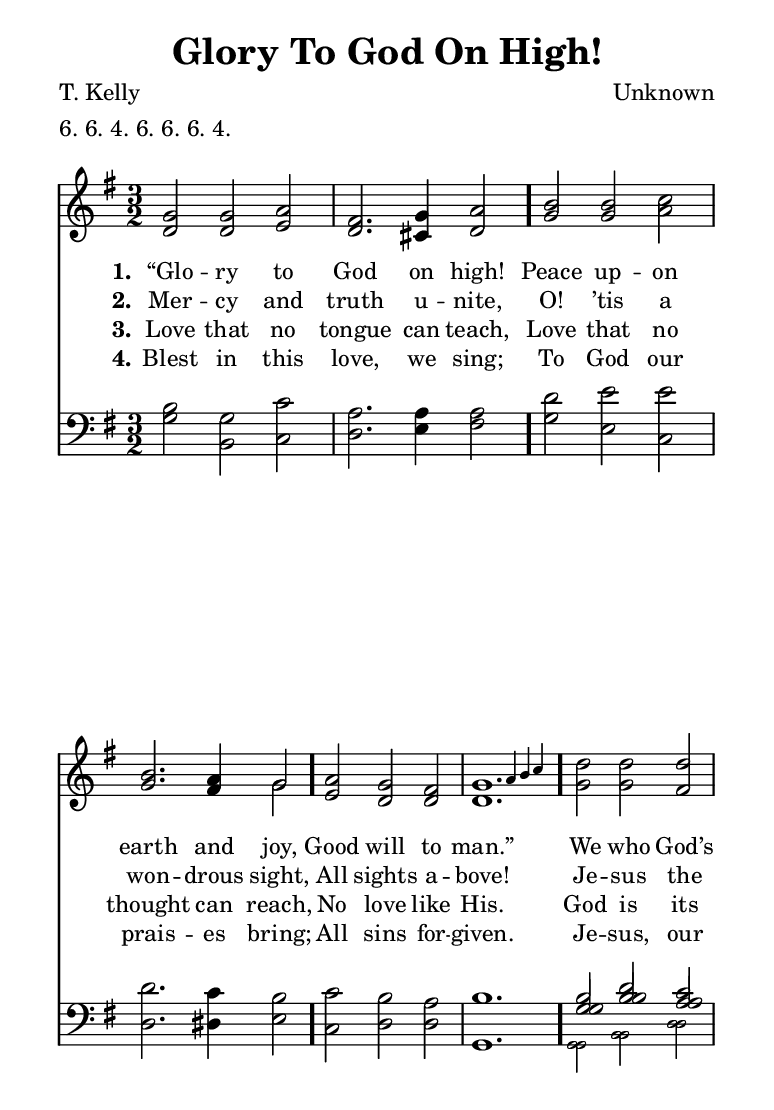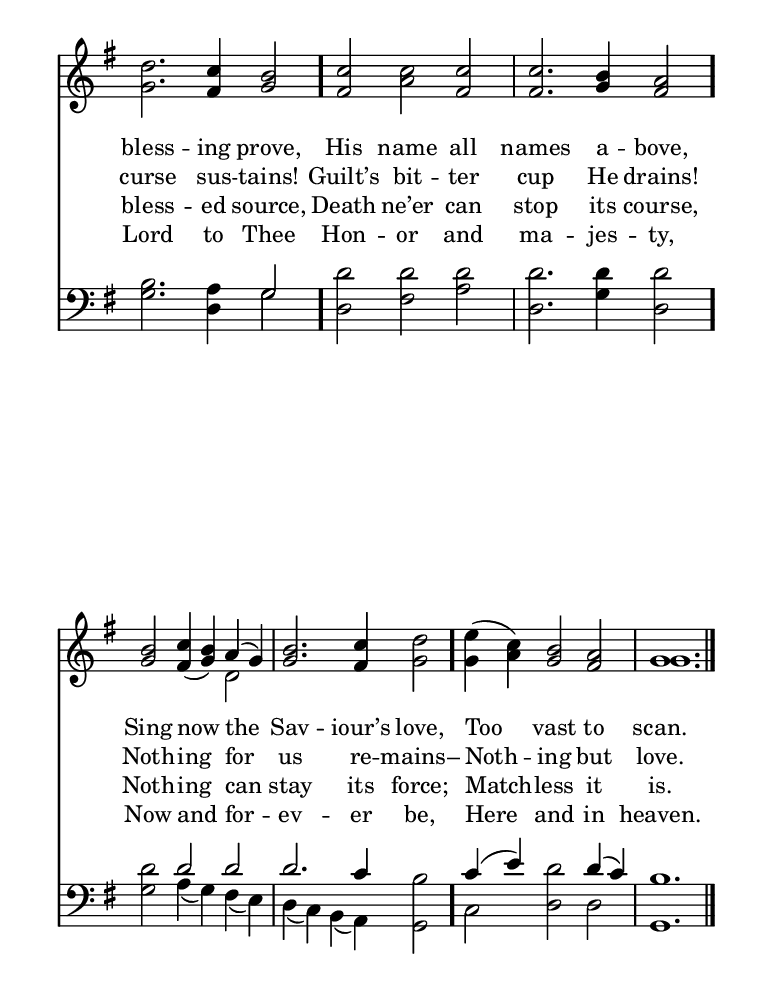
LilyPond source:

\include "common/global.ily"
\paper {
  \include "common/paper.ily"
  ragged-last-bottom = ##t
  systems-per-page = ##f
  system-count = #(cond (is-eogsized 3) (#t #f))
}

\header{
  hymnnumber = "174"
  title = "Glory To God On High!"
  tunename = "National Anthem"
  meter = "6. 6. 4. 6. 6. 6. 4."
  poet = "T. Kelly"
  composer = "Unknown"
  %copyright = ""
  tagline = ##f
}

global = {
  \include "common/overrides.ily"
  \override Staff.TimeSignature.style = #'numbered
  \time 3/2
  \override Score.MetronomeMark.transparent = ##t % hide all fermata changes too
  \tempo 2=80
  \key g \major
  \autoBeamOff
}

notesSoprano = {
\global
\relative c'' {

  g2 g a | fis2. g4 a2 |
  b2 b c | b2. a4 g2 |
  a2 g fis | \afterGrace g1. { a4 b c }
  d2 d d | d2. c4 b2 |
  c2 c c | c2. b4 a2 |
  b2 c4( b) a( g) | b2. c4 d2 |
  e4( c) b2 a | g1. |
  
  \bar "|."

}
}

notesAlto = {
\global
\relative e' {

  d2 d e | d2. cis4 d2 |
  g2 g a | g2. fis4 g2 |
  e2 d d | d1. |
  g2 g fis | g2. fis4 g2 |
  fis2 a fis | fis2. g4 fis2 |
  g2 fis4( g) d2 | g2. fis4 g2 |
  g4( a) g2 fis | g1. |

}
}

notesTenor = {
\global
\relative a {

  b2 g c | a2. a4 a2 |
  d2 e e | d2. c4 b2 |
  c2 b a | b1. |
  b2 d c | b2. a4 g2 |
  d'2 d d | d2. d4 d2 |
  d2 d d | d2. c4 b2 |
  c4( e) d2 d4( c) | b1.

}
}

notesBass = {
\global
\relative f {

  g2 b, c | d2. e4 fis2 |
  g2 e c | d2. dis4 e2 |
  c2 d d | g,1. |
  << { g'2 b a } \\ \override NoteHead.font-size = #-3 { g,2 b d } >> | g2. d4 g2 |
  d2 fis a | d,2. g4 d2 |
  g2 a4( g) fis( e) | d( c) b( a) g2 |
  c2 d d | g,1. |

}
}

wordsA = \lyricmode {
\set stanza = "1."

“Glo -- ry to God on high! \bar "."
Peace up -- on earth and joy, \bar "."
Good will to man.” \bar "."
We who God’s bless -- ing prove, \bar "."
His name all names a -- bove, \bar "."
Sing now the Sav -- iour’s love, \bar "."
Too vast to scan. \bar "."

}

wordsB = \lyricmode {
\set stanza = "2."

Mer -- cy and truth u -- nite,
O! ’tis a won -- drous sight,
All sights a -- bove!
Je -- sus the curse sus -- tains!
Guilt’s bit -- ter cup He drains!
Noth -- ing for us re -- mains–
Noth -- ing but love.

}

wordsC = \lyricmode {
\set stanza = "3."

Love that no tongue can teach,
Love that no thought can reach,
No love like His.
God is its bless -- ed source,
Death ne’er can stop its course,
Noth -- ing can stay its force;
Match -- less it is.

}

wordsD = \lyricmode {
\set stanza = "4."

Blest in this love, we sing;
To God our prais -- es bring;
All sins for -- given.
Je -- sus, our Lord to Thee
Hon -- or and ma -- jes -- ty,
Now and for -- ev -- er be,
Here and in heaven.

}

\score {
  \context ChoirStaff <<
    \context Staff = upper <<
      \set Staff.autoBeaming = ##f
      \set ChoirStaff.systemStartDelimiter = #'SystemStartBar
      \set ChoirStaff.printPartCombineTexts = ##f
      \partcombine #'(2 . 9) \notesSoprano \notesAlto
      \context NullVoice = sopranos { \voiceOne << \notesSoprano >> }
      \context NullVoice = altos { \voiceTwo << \notesAlto >> }
      \context Lyrics = one   \lyricsto sopranos \wordsA
      \context Lyrics = two   \lyricsto sopranos \wordsB
      \context Lyrics = three \lyricsto sopranos \wordsC
      \context Lyrics = four  \lyricsto sopranos \wordsD
    >>
    \context Staff = men <<
      \set Staff.autoBeaming = ##f
      \clef bass
      \set ChoirStaff.printPartCombineTexts = ##f
      \partcombine #'(2 . 9) \notesTenor \notesBass
      \context NullVoice = tenors { \voiceOne << \notesTenor >> }
      \context NullVoice = basses { \voiceTwo << \notesBass >> }
    >>
  >>
  \layout {
    \include "common/layout.ily"
  }
  \midi{
    \include "common/midi.ily"
  }
}

\version "2.19.49"  % necessary for upgrading to future LilyPond versions.

% vi:set et ts=2 sw=2 ai nocindent syntax=lilypond:
